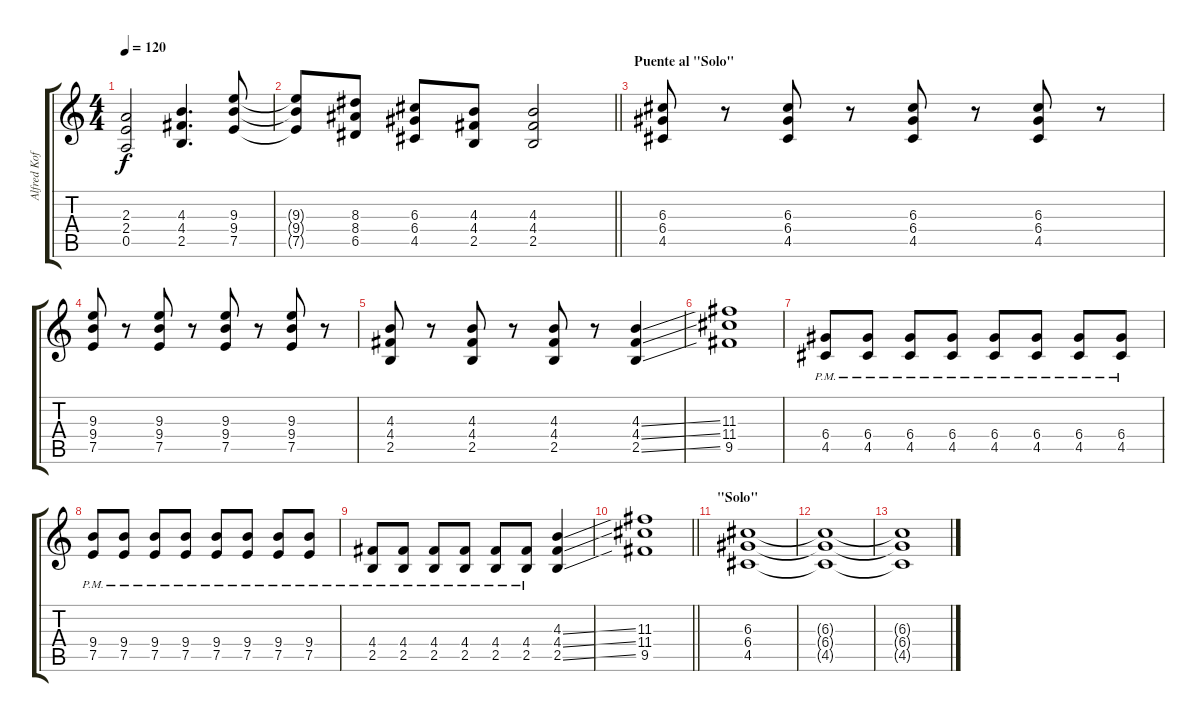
\track ("Alfred Koffler" "Alfred Kof") {instrument distortionguitar}
\staff {score tabs}
\tuning (E4 B3 G3 D3 A2 E2) {hide}
\ts (4 4)
\tempo 120
\clef g2
\ks c
(2.3 2.4 0.5).2{dy f} (4.3 4.4 2.5).4{d} (9.3 9.4 7.5).8 |
\barLineRight lightlight
(9.3{t} 9.4{t} 7.5{t}).8 (8.3 8.4 6.5).8 (6.3 6.4 4.5).8 (4.3 4.4 2.5).8 (4.3 4.4 2.5).2 |
\section ("" "Puente al \"Solo\"")
(6.3 6.4 4.5).8 r.8 (6.3 6.4 4.5).8 r.8 (6.3 6.4 4.5).8 r.8 (6.3 6.4 4.5).8 r.8 |
(9.3 9.4 7.5).8 r.8 (9.3 9.4 7.5).8 r.8 (9.3 9.4 7.5).8 r.8 (9.3 9.4 7.5).8 r.8 |
(4.3 4.4 2.5).8 r.8 (4.3 4.4 2.5).8 r.8 (4.3 4.4 2.5).8 r.8 (4.3{ss} 4.4{ss} 2.5{ss}).4 |
(11.3 11.4 9.5).1 |
(6.4{pm} 4.5{pm}).8 (6.4{pm} 4.5{pm}).8 (6.4{pm} 4.5{pm}).8 (6.4{pm} 4.5{pm}).8 (6.4{pm} 4.5{pm}).8 (6.4{pm} 4.5{pm}).8 (6.4{pm} 4.5{pm}).8 (6.4{pm} 4.5{pm}).8 |
(9.4{pm} 7.5{pm}).8 (9.4{pm} 7.5{pm}).8 (9.4{pm} 7.5{pm}).8 (9.4{pm} 7.5{pm}).8 (9.4{pm} 7.5{pm}).8 (9.4{pm} 7.5{pm}).8 (9.4{pm} 7.5{pm}).8 (9.4{pm} 7.5{pm}).8 |
(4.4{pm} 2.5{pm}).8 (4.4{pm} 2.5{pm}).8 (4.4{pm} 2.5{pm}).8 (4.4{pm} 2.5{pm}).8 (4.4{pm} 2.5{pm}).8 (4.4{pm} 2.5{pm}).8 (4.3{ss} 4.4{ss} 2.5{ss}).4 |
\barLineRight lightlight
(11.3 11.4 9.5).1 |
\section ("" "\"Solo\"")
(6.3 6.4 4.5).1 |
(6.3{t} 6.4{t} 4.5{t}).1 |
(6.3{t} 6.4{t} 4.5{t}).1{volume 0}
